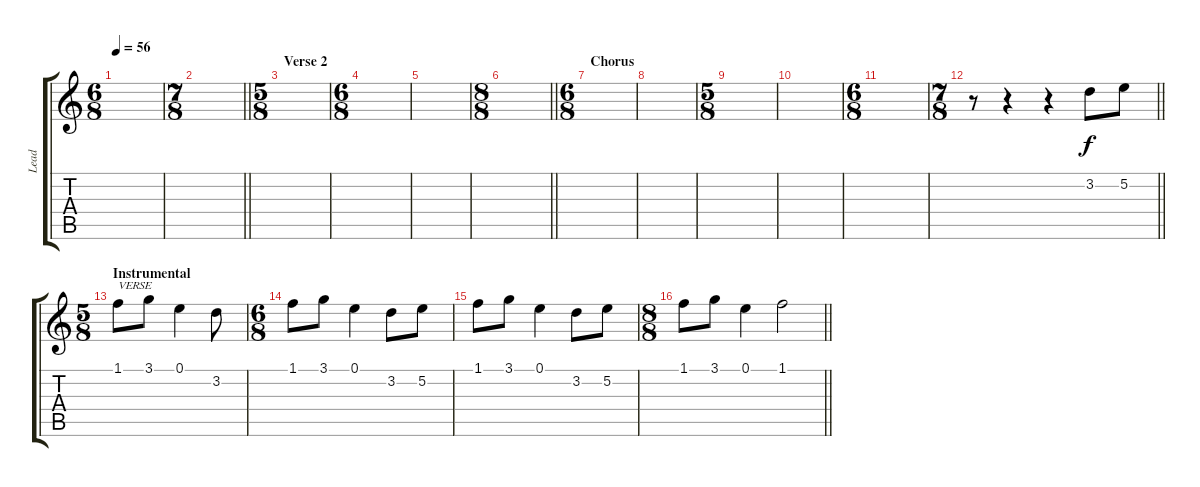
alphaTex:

\track ("Lead" "Lead") {instrument distortionguitar}
\staff {score tabs}
\tuning (E4 B3 G3 D3 A2 E2) {hide}
\ts (6 8)
\tempo 56
\clef g2
\ks c
|
\ts (7 8)
\barLineRight lightlight
|
\ts (5 8)
\section ("" "Verse 2")
|
\ts (6 8)
|
|
\ts (8 8)
\barLineRight lightlight
|
\ts (6 8)
\section ("" "Chorus")
|
|
\ts (5 8)
|
|
\ts (6 8)
|
\ts (7 8)
\barLineRight lightlight
r.8 r.4 r.4 3.2.8 5.2.8 |
\ts (5 8)
\section ("" "Instrumental")
1.1.8{txt "VERSE"} 3.1.8 0.1.4 3.2.8 |
\ts (6 8)
1.1.8 3.1.8 0.1.4 3.2.8 5.2.8 |
1.1.8 3.1.8 0.1.4 3.2.8 5.2.8 |
\ts (8 8)
\barLineRight lightlight
1.1.8 3.1.8 0.1.4 1.1.2
